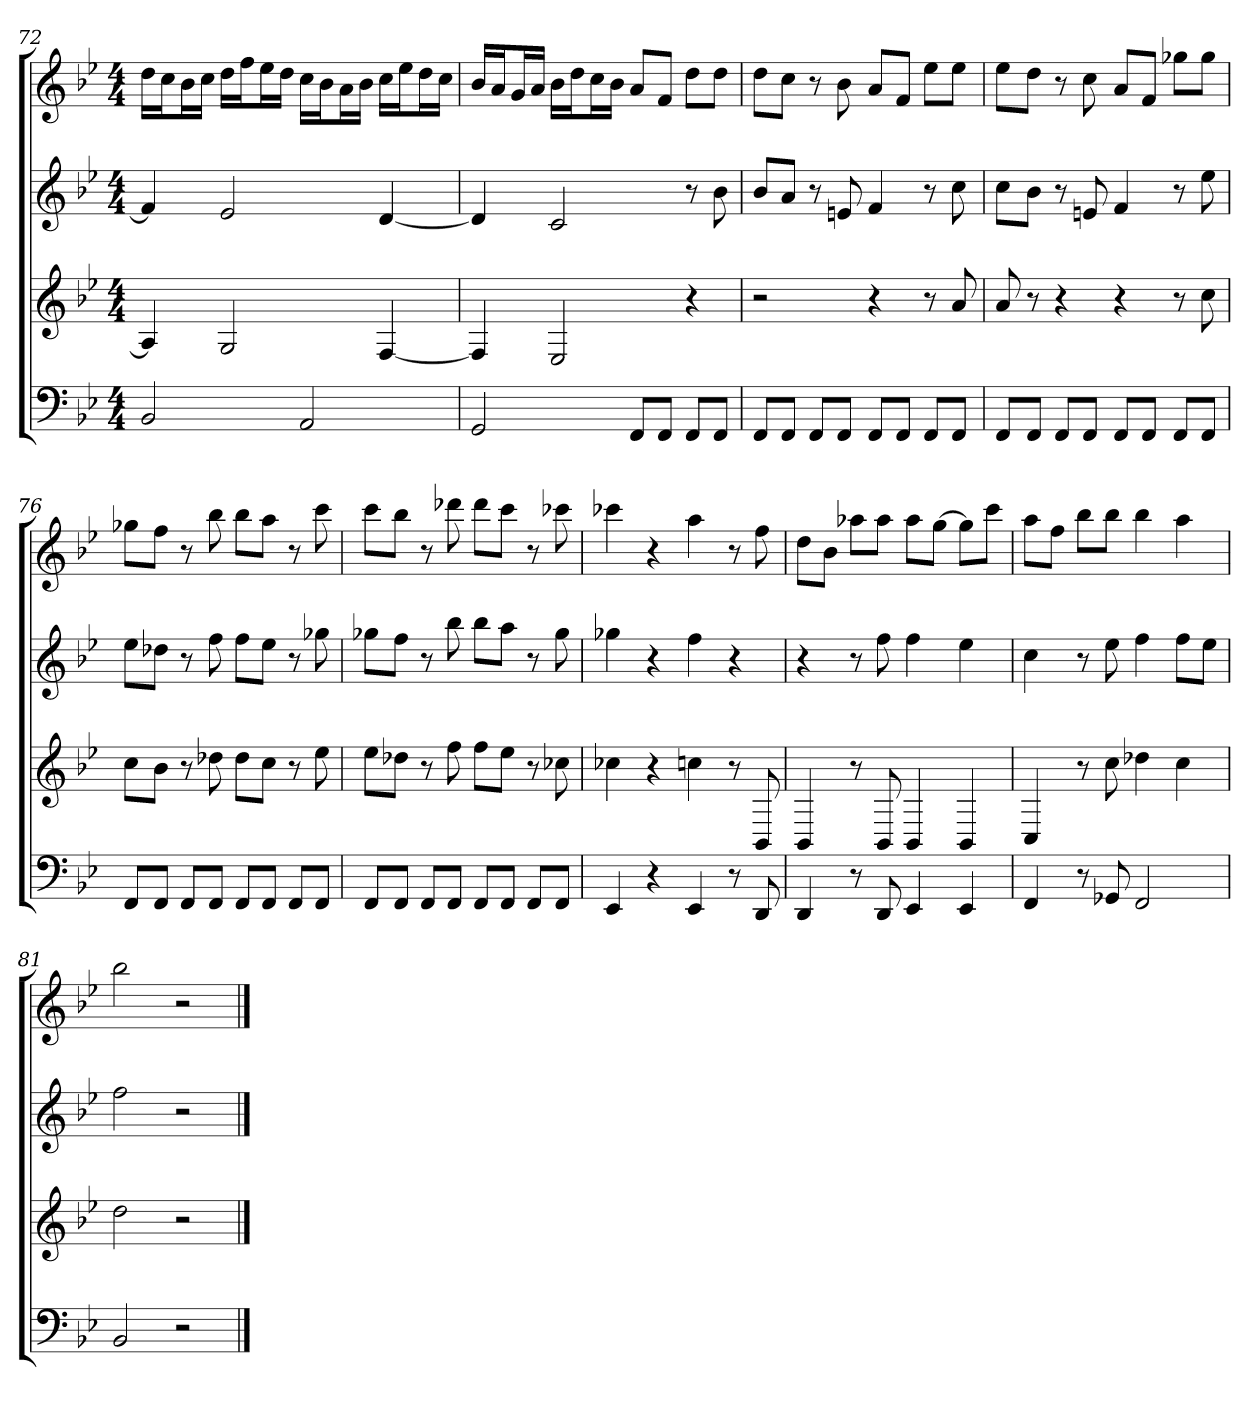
**kern	**kern	**kern	**kern
*part4	*part3	*part2	*part1
*staff4	*staff3	*staff2	*staff1
*k[b-e-]	*k[b-e-]	*k[b-e-]	*k[b-e-]
*M4/4	*M4/4	*M4/4	*M4/4
=72	=72	=72	=72
2BB-	4A]	4f]	16ddLL
.	.	.	16ccJ
.	.	.	16b-L
.	.	.	16ccJJ
.	2G	2e-	16ddLL
.	.	.	16ffJ
.	.	.	16ee-L
.	.	.	16ddJJ
2AA	.	.	16ccLL
.	.	.	16b-J
.	.	.	16aL
.	.	.	16b-JJ
.	[4F	[4d	16ccLL
.	.	.	16ee-J
.	.	.	16ddL
.	.	.	16ccJJ
=73	=73	=73	=73
2GG	4F]	4d]	16b-LL
.	.	.	16aJ
.	.	.	16gL
.	.	.	16aJJ
.	2E-	2c	16b-LL
.	.	.	16ddJ
.	.	.	16ccL
.	.	.	16b-JJ
8FFL	.	.	8aL
8FFJ	.	.	8fJ
8FFL	4r	8r	8ddL
8FFJ	.	8b-	8ddJ
=74	=74	=74	=74
8FFL	2r	8b-L	8ddL
8FFJ	.	8aJ	8ccJ
8FFL	.	8r	8r
8FFJ	.	8en	8b-
8FFL	4r	4f	8aL
8FFJ	.	.	8fJ
8FFL	8r	8r	8ee-L
8FFJ	8a	8cc	8ee-J
=75	=75	=75	=75
8FFL	8a	8ccL	8ee-L
8FFJ	8r	8b-J	8ddJ
8FFL	4r	8r	8r
8FFJ	.	8en	8cc
8FFL	4r	4f	8aL
8FFJ	.	.	8fJ
8FFL	8r	8r	8gg-XL
8FFJ	8cc	8ee-	8gg-J
=76	=76	=76	=76
8FFL	8ccL	8ee-L	8gg-XL
8FFJ	8b-J	8dd-XJ	8ffJ
8FFL	8r	8r	8r
8FFJ	8dd-X	8ff	8bb-
8FFL	8dd-L	8ffL	8bb-L
8FFJ	8ccJ	8ee-J	8aaJ
8FFL	8r	8r	8r
8FFJ	8ee-	8gg-X	8ccc
=77	=77	=77	=77
8FFL	8ee-L	8gg-XL	8cccL
8FFJ	8dd-XJ	8ffJ	8bb-J
8FFL	8r	8r	8r
8FFJ	8ff	8bb-	8ddd-X
8FFL	8ffL	8bb-L	8ddd-L
8FFJ	8ee-J	8aaJ	8cccJ
8FFL	8r	8r	8r
8FFJ	8cc-X	8gg-	8ccc-X
=78	=78	=78	=78
4EE-	4cc-X	4gg-X	4ccc-X
4r	4r	4r	4r
4EE-	4ccn	4ff	4aa
8r	8r	4r	8r
8DD	8BB-	.	8ff
=79	=79	=79	=79
4DD	4BB-	4r	8ddL
.	.	.	8b-J
8r	8r	8r	8aa-XL
8DD	8BB-	8ff	8aa-J
4EE-	4BB-	4ff	8aa-L
.	.	.	[8ggJ
4EE-	4BB-	4ee-	8ggL]
.	.	.	8cccJ
=80	=80	=80	=80
4FF	4C	4cc	8aaL
.	.	.	8ffJ
8r	8r	8r	8bb-L
8GG-X	8cc	8ee-	8bb-J
2FF	4dd-X	4ff	4bb-
.	4cc	8ffL	4aa
.	.	8ee-J	.
=81	=81	=81	=81
2BB-	2dd	2ff	2bb-
2r	2r	2r	2r
==	==	==	==
*-	*-	*-	*-
